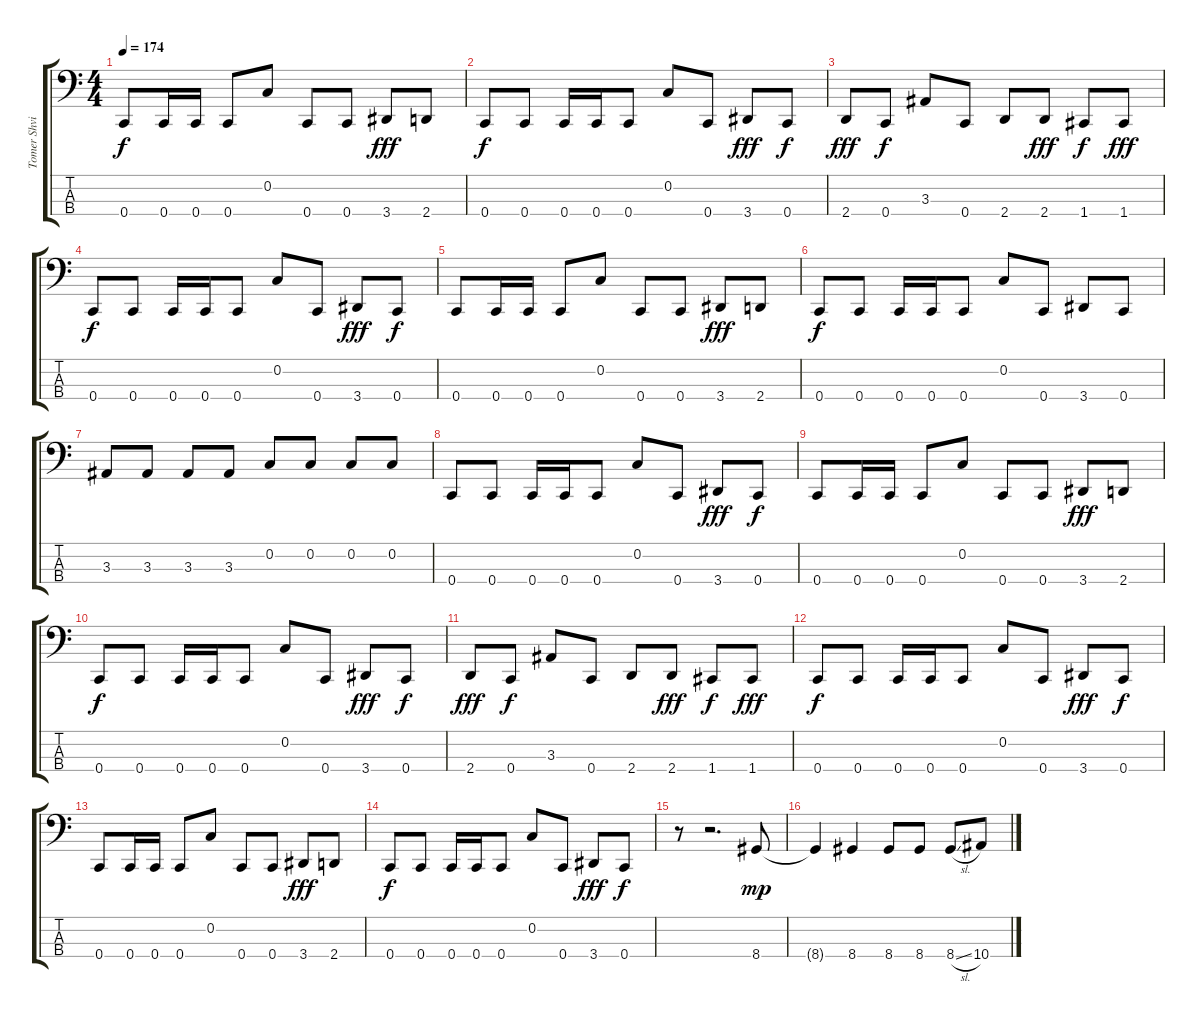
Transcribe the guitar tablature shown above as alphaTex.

\track ("Tomer Shvili" "Tomer Shvi") {instrument electricbasspick}
\staff {score tabs}
\tuning (F2 C2 G1 C1) {hide}
\ts (4 4)
\tempo 174
\clef f4
\ks c
0.4.8{dy f} 0.4.16 0.4.16 0.4.8 0.2.8 0.4.8 0.4.8 3.4.8{dy fff} 2.4.8 |
0.4.8{dy f} 0.4.8 0.4.16 0.4.16 0.4.8 0.2.8 0.4.8 3.4.8{dy fff} 0.4.8{dy f} |
2.4.8{dy fff} 0.4.8{dy f} 3.3.8 0.4.8 2.4.8 2.4.8{dy fff} 1.4.8{dy f} 1.4.8{dy fff} |
0.4.8{dy f} 0.4.8 0.4.16 0.4.16 0.4.8 0.2.8 0.4.8 3.4.8{dy fff} 0.4.8{dy f} |
0.4.8 0.4.16 0.4.16 0.4.8 0.2.8 0.4.8 0.4.8 3.4.8{dy fff} 2.4.8 |
0.4.8{dy f} 0.4.8 0.4.16 0.4.16 0.4.8 0.2.8 0.4.8 3.4.8 0.4.8 |
3.3.8 3.3.8 3.3.8 3.3.8 0.2.8 0.2.8 0.2.8 0.2.8 |
0.4.8 0.4.8 0.4.16 0.4.16 0.4.8 0.2.8 0.4.8 3.4.8{dy fff} 0.4.8{dy f} |
0.4.8 0.4.16 0.4.16 0.4.8 0.2.8 0.4.8 0.4.8 3.4.8{dy fff} 2.4.8 |
0.4.8{dy f} 0.4.8 0.4.16 0.4.16 0.4.8 0.2.8 0.4.8 3.4.8{dy fff} 0.4.8{dy f} |
2.4.8{dy fff} 0.4.8{dy f} 3.3.8 0.4.8 2.4.8 2.4.8{dy fff} 1.4.8{dy f} 1.4.8{dy fff} |
0.4.8{dy f} 0.4.8 0.4.16 0.4.16 0.4.8 0.2.8 0.4.8 3.4.8{dy fff} 0.4.8{dy f} |
0.4.8 0.4.16 0.4.16 0.4.8 0.2.8 0.4.8 0.4.8 3.4.8{dy fff} 2.4.8 |
0.4.8{dy f} 0.4.8 0.4.16 0.4.16 0.4.8 0.2.8 0.4.8 3.4.8{dy fff} 0.4.8{dy f} |
r.8 r.2{d} 8.4.8{dy mp} |
8.4{t}.4 8.4.4 8.4.8 8.4.8 8.4{sl}.8 10.4.8
